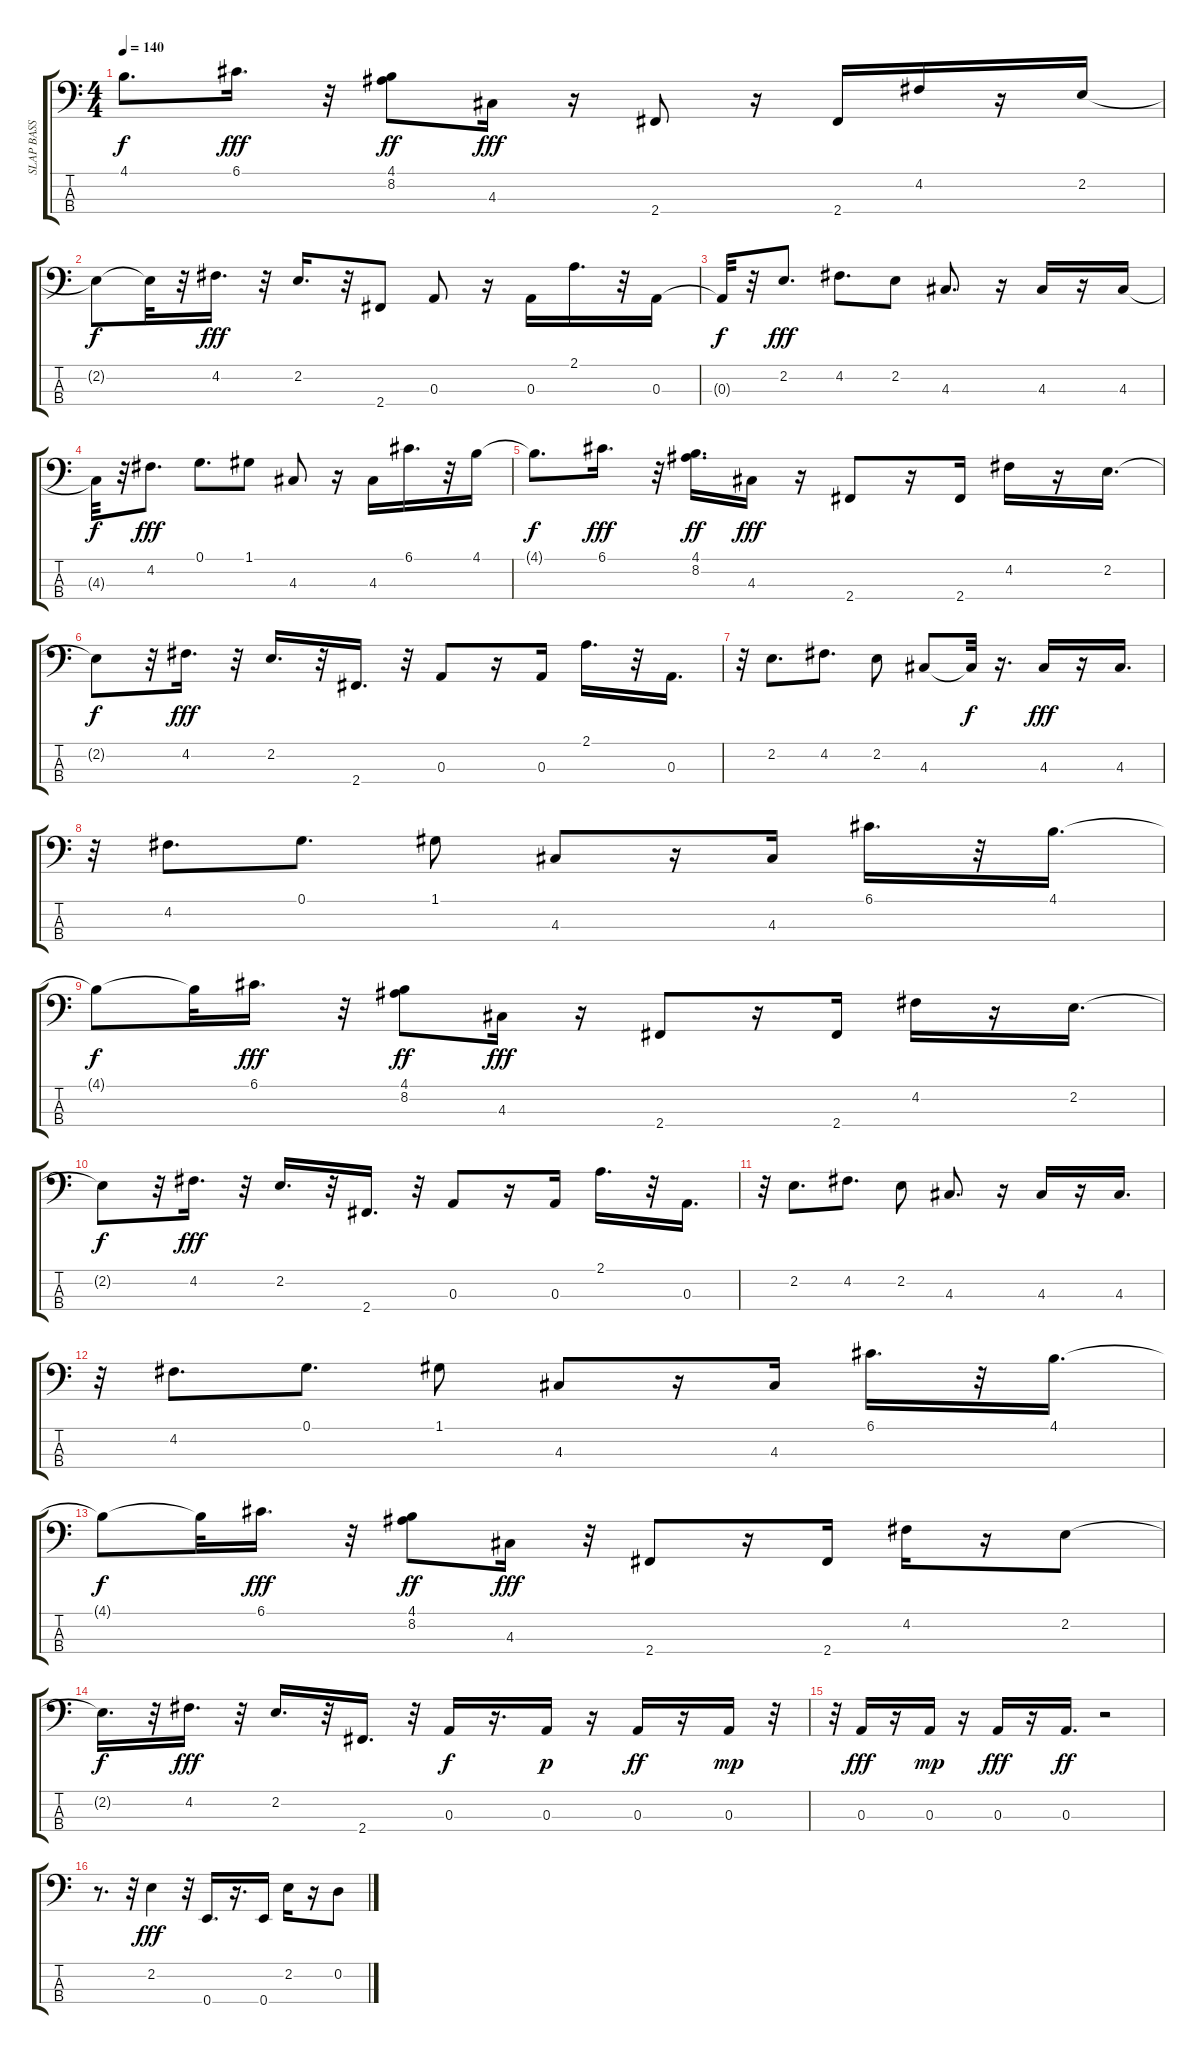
\track ("SLAP BASS 2" "SLAP BASS ") {instrument electricbassfinger}
\staff {score tabs}
\tuning (G2 D2 A1 E1) {hide}
\ts (4 4)
\tempo 140
\clef f4
\ks c
4.1{t}.8{d dy f} 6.1.16{d dy fff} r.32 (4.1 8.2).8{dy ff} 4.3.16{dy fff} r.16 2.4.8 r.16 2.4.16 4.2.16 r.16 2.2.16 |
2.2{t}.8{dy f} 2.2{t}.32 r.32 4.2.16{d dy fff} r.32 2.2.16{d} r.32 2.4.8 0.3.8 r.16 0.3.16 2.1.16{d} r.32 0.3.16 |
0.3{t}.32{dy f} r.32 2.2.8{d dy fff} 4.2.8{d} 2.2.8 4.3.8{d} r.16 4.3.16 r.16 4.3.16 |
4.3{t}.32{dy f} r.32 4.2.8{d dy fff} 0.1.8{d} 1.1.8 4.3.8 r.16 4.3.16 6.1.16{d} r.32 4.1.16 |
4.1{t}.8{d dy f} 6.1.16{d dy fff} r.32 (4.1 8.2).16{d dy ff} 4.3.16{dy fff} r.16 2.4.8 r.16 2.4.16 4.2.16 r.16 2.2.16{d} |
2.2{t}.8{dy f} r.32 4.2.16{d dy fff} r.32 2.2.16{d} r.32 2.4.16{d} r.32 0.3.8 r.16 0.3.16 2.1.16{d} r.32 0.3.16{d} |
r.32 2.2.8{d} 4.2.8{d} 2.2.8 4.3.8 4.3{t}.32{dy f} r.16{d} 4.3.16{dy fff} r.16 4.3.16{d} |
r.32 4.2.8{d} 0.1.8{d} 1.1.8 4.3.8 r.16 4.3.16 6.1.16{d} r.32 4.1.16{d} |
4.1{t}.8{dy f} 4.1{t}.32 6.1.16{d dy fff} r.32 (4.1 8.2).8{dy ff} 4.3.16{dy fff} r.16 2.4.8 r.16 2.4.16 4.2.16 r.16 2.2.16{d} |
2.2{t}.8{dy f} r.32 4.2.16{d dy fff} r.32 2.2.16{d} r.32 2.4.16{d} r.32 0.3.8 r.16 0.3.16 2.1.16{d} r.32 0.3.16{d} |
r.32 2.2.8{d} 4.2.8{d} 2.2.8 4.3.8{d} r.16 4.3.16 r.16 4.3.16{d} |
r.32 4.2.8{d} 0.1.8{d} 1.1.8 4.3.8 r.16 4.3.16 6.1.16{d} r.32 4.1.16{d} |
4.1{t}.8{dy f} 4.1{t}.32 6.1.16{d dy fff} r.32 (4.1 8.2).8{dy ff} 4.3.16{dy fff} r.32 2.4.8 r.16 2.4.16 4.2.16 r.16 2.2.8 |
2.2{t}.16{d dy f} r.32 4.2.16{d dy fff} r.32 2.2.16{d} r.32 2.4.16{d} r.32 0.3.16{dy f} r.16{d} 0.3.16{dy p} r.16 0.3.16{dy ff} r.16 0.3.16{dy mp} r.32 |
r.32 0.3.16{dy fff} r.16 0.3.16{dy mp} r.16 0.3.16{dy fff} r.16 0.3.16{d dy ff} r.2 |
r.8{d} r.32 2.2.4{dy fff} r.32 0.4.16{d} r.16{d} 0.4.16 2.2.16 r.16 0.2.8
